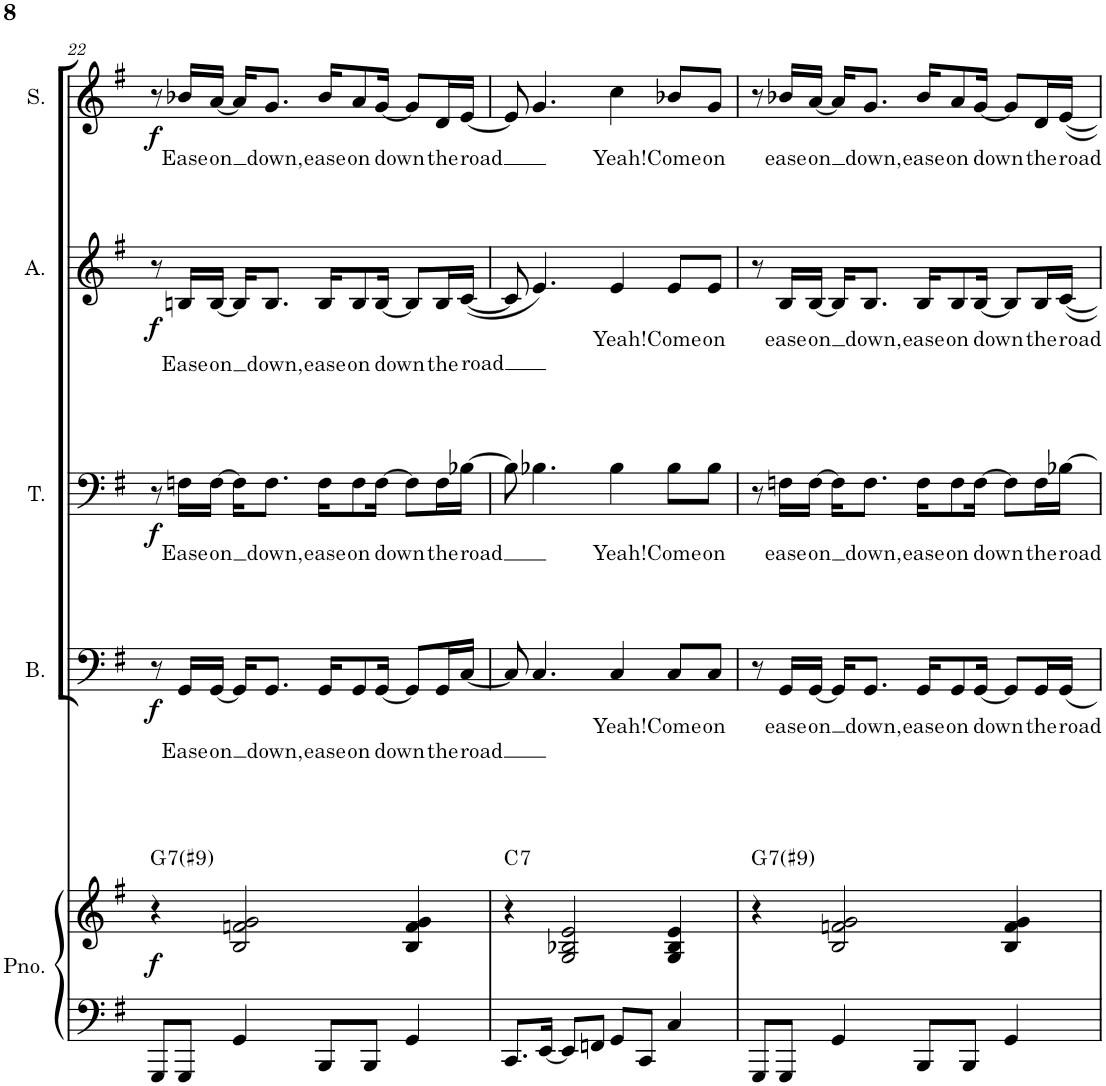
**kern	**kern	**dynam	**harte	**kern	**text	**text	**dynam	**kern	**text	**dynam	**kern	**text	**text	**dynam	**kern	**text	**dynam
*part5	*part5	*part5	*part5	*part4	*part4	*part4	*part4	*part3	*part3	*part3	*part2	*part2	*part2	*part2	*part1	*part1	*part1
*staff6	*staff5	*staff5/6	*	*staff4	*staff4	*staff4	*staff4	*staff3	*staff3	*staff3	*staff2	*staff2	*staff2	*staff2	*staff1	*staff1	*staff1
*I"Piano	*	*	*	*I"Bass	*	*	*	*I"Tenor	*	*	*I"Alto	*	*	*	*I"Soprano	*	*
*I'Pno.	*	*	*	*I'B.	*	*	*	*I'T.	*	*	*I'A.	*	*	*	*I'S.	*	*
!!LO:PB:g=z
*clefF4	*clefG2	*	*	*clefF4	*	*	*	*clefF4	*	*	*clefG2	*	*	*	*clefG2	*	*
*k[f#]	*k[f#]	*	*	*k[f#]	*	*	*	*k[f#]	*	*	*k[f#]	*	*	*	*k[f#]	*	*
*M4/4	*M4/4	*	*	*M4/4	*	*	*	*M4/4	*	*	*M4/4	*	*	*	*M4/4	*	*
=22	=22	=22	=22	=22	=22	=22	=22	=22	=22	=22	=22	=22	=22	=22	=22	=22	=22
!	!	!LO:DY:b	!LO:H:kt=7	!	!	!	!LO:DY:b	!	!	!LO:DY:b	!	!	!	!LO:DY:b	!	!	!LO:DY:b
8GGG/L	4r	f	G:7(#9)	8r	.	.	f	8r	.	f	8r	.	.	f	8r	.	f
!	!	!	!	!	!	!LO:LY:b	!	!	!LO:LY:b	!	!	!	!LO:LY:b	!	!	!LO:LY:b	!
8GGG/J	.	.	.	16GG/LL	.	Ease	.	16Fn\LL	Ease	.	16Bn/LL	.	Ease	.	16b-X/LL	Ease	.
!	!	!	!	!	!	!LO:LY:b	!	!	!LO:LY:b	!	!	!	!LO:LY:b	!	!	!LO:LY:b	!
.	.	.	.	[16GG/JJ	.	on	.	[16F\JJ	on	.	[16B/JJ	.	on	.	[16a/JJ	on	.
4GG/	2B/ 2fn/ 2g/	.	.	16GG/KL]	.	.	.	16F\KL]	.	.	16B/KL]	.	.	.	16a/KL]	.	.
!	!	!	!	!	!	!LO:LY:b	!	!	!LO:LY:b	!	!	!	!LO:LY:b	!	!	!LO:LY:b	!
.	.	.	.	8.GG/J	.	down,	.	8.F\J	down,	.	8.B/J	.	down,	.	8.g/J	down,	.
!	!	!	!	!	!	!LO:LY:b	!	!	!LO:LY:b	!	!	!	!LO:LY:b	!	!	!LO:LY:b	!
8BBB/L	.	.	.	16GG/KL	.	ease	.	16F\KL	ease	.	16B/KL	.	ease	.	16b-/KL	ease	.
!	!	!	!	!	!	!LO:LY:b	!	!	!LO:LY:b	!	!	!	!LO:LY:b	!	!	!LO:LY:b	!
.	.	.	.	8GG/	.	on	.	8F\	on	.	8B/	.	on	.	8a/	on	.
8BBB/J	.	.	.	.	.	.	.	.	.	.	.	.	.	.	.	.	.
!	!	!	!	!	!	!LO:LY:b	!	!	!LO:LY:b	!	!	!	!LO:LY:b	!	!	!LO:LY:b	!
.	.	.	.	[16GG/Jk	.	down	.	[16F\Jk	down	.	[16B/Jk	.	down	.	[16g/Jk	down	.
4GG/	4B/ 4f/ 4g/	.	.	8GG/L]	.	.	.	8F\L]	.	.	8B/L]	.	.	.	8g/L]	.	.
!	!	!	!	!	!	!LO:LY:b	!	!	!LO:LY:b	!	!	!	!LO:LY:b	!	!	!LO:LY:b	!
.	.	.	.	16GG/L	.	the	.	16F\L	the	.	16B/L	.	the	.	16d/L	the	.
!	!	!	!	!	!	!LO:LY:b	!	!	!LO:LY:b	!	!	!	!LO:LY:b	!	!	!LO:LY:b	!
.	.	.	.	[16C/JJ	.	road	.	[16B-X\JJ	road	.	([16c/JJ	.	road	.	[16e/JJ	road	.
=23	=23	=23	=23	=23	=23	=23	=23	=23	=23	=23	=23	=23	=23	=23	=23	=23	=23
!	!	!	!LO:H:kt=7	!	!	!	!	!	!	!	!	!	!	!	!	!	!
8.CC/L	4r	.	C:7	8C/]	.	.	.	8B-\]	.	.	8c/]	.	.	.	8e/]	.	.
.	.	.	.	4.C/	.	.	.	4.B-X\	.	.	4.e/)	.	.	.	4.g/	.	.
[16EE/Jk	.	.	.	.	.	.	.	.	.	.	.	.	.	.	.	.	.
8EE/L]	2G/ 2B-X/ 2e/	.	.	.	.	.	.	.	.	.	.	.	.	.	.	.	.
8FFn/J	.	.	.	.	.	.	.	.	.	.	.	.	.	.	.	.	.
!	!	!	!	!	!LO:LY:b	!	!	!	!LO:LY:b	!	!	!LO:LY:b	!	!	!	!LO:LY:b	!
8GG/L	.	.	.	4C/	Yeah!	.	.	4B-\	Yeah!	.	4e/	Yeah!	.	.	4cc\	Yeah!	.
8CC/J	.	.	.	.	.	.	.	.	.	.	.	.	.	.	.	.	.
!	!	!	!	!	!LO:LY:b	!	!	!	!LO:LY:b	!	!	!LO:LY:b	!	!	!	!LO:LY:b	!
4C/	4G/ 4B-/ 4e/	.	.	8C/L	Come	.	.	8B-\L	Come	.	8e/L	Come	.	.	8b-X/L	Come	.
!	!	!	!	!	!LO:LY:b	!	!	!	!LO:LY:b	!	!	!LO:LY:b	!	!	!	!LO:LY:b	!
.	.	.	.	8C/J	on	.	.	8B-\J	on	.	8e/J	on	.	.	8g/J	on	.
=24	=24	=24	=24	=24	=24	=24	=24	=24	=24	=24	=24	=24	=24	=24	=24	=24	=24
!	!	!	!LO:H:kt=7	!	!	!	!	!	!	!	!	!	!	!	!	!	!
8GGG/L	4r	.	G:7(#9)	8r	.	.	.	8r	.	.	8r	.	.	.	8r	.	.
!	!	!	!	!	!LO:LY:b	!	!	!	!LO:LY:b	!	!	!LO:LY:b	!	!	!	!LO:LY:b	!
8GGG/J	.	.	.	16GG/LL	ease	.	.	16Fn\LL	ease	.	16B/LL	ease	.	.	16b-X/LL	ease	.
!	!	!	!	!	!LO:LY:b	!	!	!	!LO:LY:b	!	!	!LO:LY:b	!	!	!	!LO:LY:b	!
.	.	.	.	[16GG/JJ	on	.	.	[16F\JJ	on	.	[16B/JJ	on	.	.	[16a/JJ	on	.
4GG/	2B/ 2fn/ 2g/	.	.	16GG/KL]	.	.	.	16F\KL]	.	.	16B/KL]	.	.	.	16a/KL]	.	.
!	!	!	!	!	!LO:LY:b	!	!	!	!LO:LY:b	!	!	!LO:LY:b	!	!	!	!LO:LY:b	!
.	.	.	.	8.GG/J	down,	.	.	8.F\J	down,	.	8.B/J	down,	.	.	8.g/J	down,	.
!	!	!	!	!	!LO:LY:b	!	!	!	!LO:LY:b	!	!	!LO:LY:b	!	!	!	!LO:LY:b	!
8BBB/L	.	.	.	16GG/KL	ease	.	.	16F\KL	ease	.	16B/KL	ease	.	.	16b-/KL	ease	.
!	!	!	!	!	!LO:LY:b	!	!	!	!LO:LY:b	!	!	!LO:LY:b	!	!	!	!LO:LY:b	!
.	.	.	.	8GG/	on	.	.	8F\	on	.	8B/	on	.	.	8a/	on	.
8BBB/J	.	.	.	.	.	.	.	.	.	.	.	.	.	.	.	.	.
!	!	!	!	!	!LO:LY:b	!	!	!	!LO:LY:b	!	!	!LO:LY:b	!	!	!	!LO:LY:b	!
.	.	.	.	[16GG/Jk	down	.	.	[16F\Jk	down	.	[16B/Jk	down	.	.	[16g/Jk	down	.
4GG/	4B/ 4f/ 4g/	.	.	8GG/L]	.	.	.	8F\L]	.	.	8B/L]	.	.	.	8g/L]	.	.
!	!	!	!	!	!LO:LY:b	!	!	!	!LO:LY:b	!	!	!LO:LY:b	!	!	!	!LO:LY:b	!
.	.	.	.	16GG/L	the	.	.	16F\L	the	.	16B/L	the	.	.	16d/L	the	.
!	!	!	!	!	!LO:LY:b	!	!	!	!LO:LY:b	!	!	!LO:LY:b	!	!	!	!LO:LY:b	!
.	.	.	.	16GG/JJ	road	.	.	[16B-X\JJ	road	.	[16c/JJ	road	.	.	[16e/JJ	road	.
=	=	=	=	=	=	=	=	=	=	=	=	=	=	=	=	=	=
*-	*-	*-	*-	*-	*-	*-	*-	*-	*-	*-	*-	*-	*-	*-	*-	*-	*-
